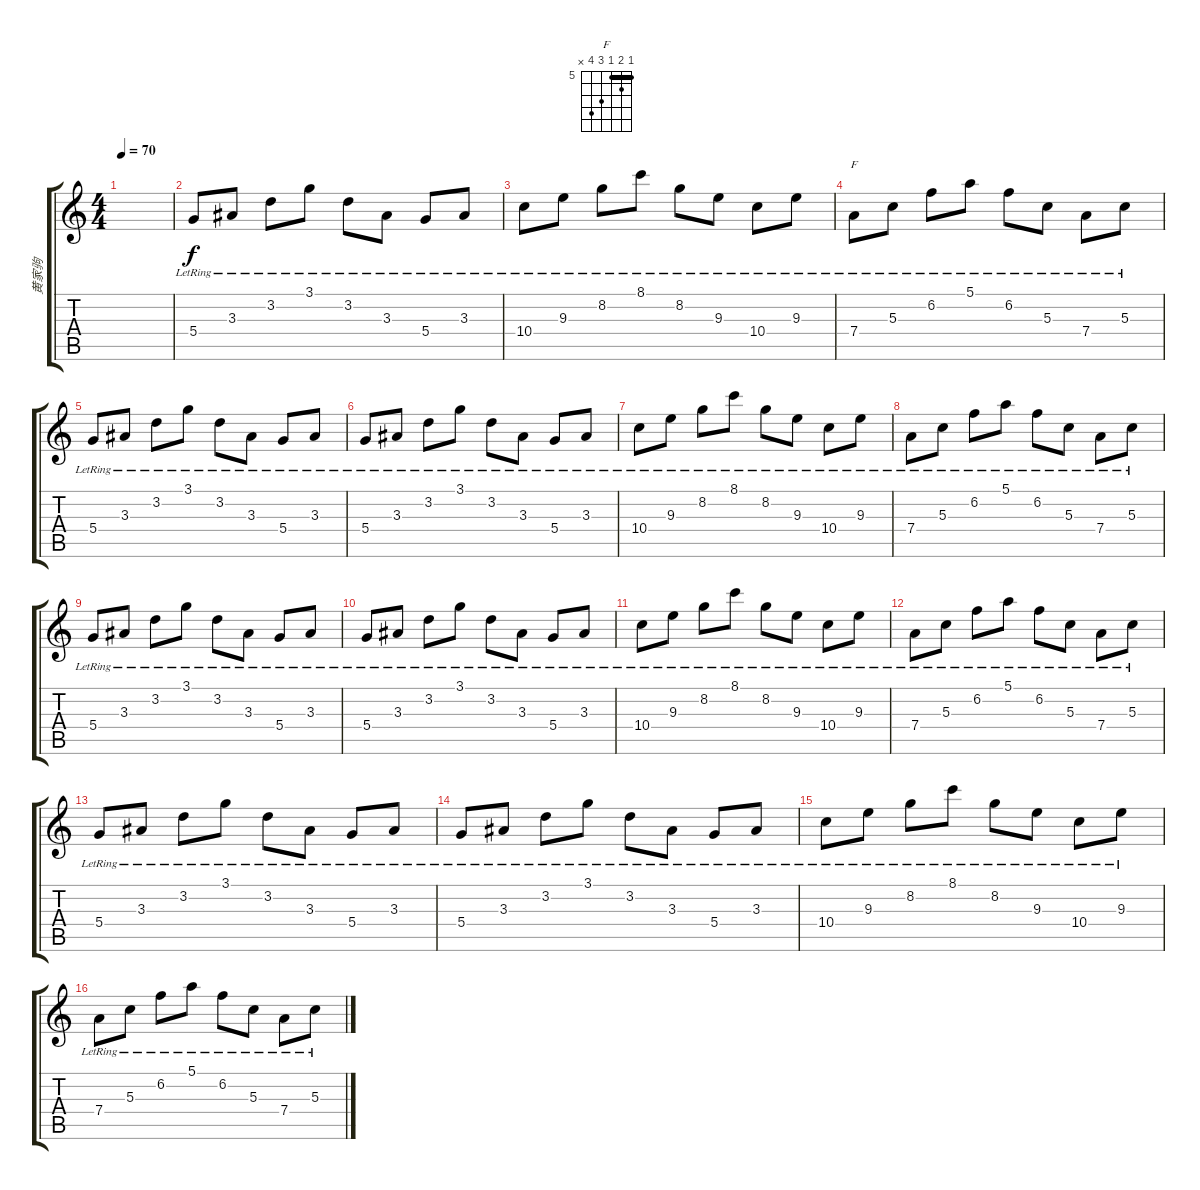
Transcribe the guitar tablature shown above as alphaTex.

\track ("黄家驹" "黄家驹") {instrument acousticguitarsteel}
\staff {score tabs}
\tuning (E4 B3 G3 D3 A2 E2) {hide}
\chord ("F" 5 6 5 7 8 x) {firstfret 5 barre 5}
\ts (4 4)
\tempo 70
\clef g2
\ks c
|
5.4{lr}.8 3.3{lr}.8 3.2{lr}.8 3.1{lr}.8 3.2{lr}.8 3.3{lr}.8 5.4{lr}.8 3.3{lr}.8 |
10.4{lr}.8 9.3{lr}.8 8.2{lr}.8 8.1{lr}.8 8.2{lr}.8 9.3{lr}.8 10.4{lr}.8 9.3{lr}.8 |
7.4{lr}.8{ch "F"} 5.3{lr}.8 6.2{lr}.8 5.1{lr}.8 6.2{lr}.8 5.3{lr}.8 7.4{lr}.8 5.3{lr}.8 |
5.4{lr}.8 3.3{lr}.8 3.2{lr}.8 3.1{lr}.8 3.2{lr}.8 3.3{lr}.8 5.4{lr}.8 3.3{lr}.8 |
5.4{lr}.8 3.3{lr}.8 3.2{lr}.8 3.1{lr}.8 3.2{lr}.8 3.3{lr}.8 5.4{lr}.8 3.3{lr}.8 |
10.4{lr}.8 9.3{lr}.8 8.2{lr}.8 8.1{lr}.8 8.2{lr}.8 9.3{lr}.8 10.4{lr}.8 9.3{lr}.8 |
7.4{lr}.8 5.3{lr}.8 6.2{lr}.8 5.1{lr}.8 6.2{lr}.8 5.3{lr}.8 7.4{lr}.8 5.3{lr}.8 |
5.4{lr}.8 3.3{lr}.8 3.2{lr}.8 3.1{lr}.8 3.2{lr}.8 3.3{lr}.8 5.4{lr}.8 3.3{lr}.8 |
5.4{lr}.8 3.3{lr}.8 3.2{lr}.8 3.1{lr}.8 3.2{lr}.8 3.3{lr}.8 5.4{lr}.8 3.3{lr}.8 |
10.4{lr}.8 9.3{lr}.8 8.2{lr}.8 8.1{lr}.8 8.2{lr}.8 9.3{lr}.8 10.4{lr}.8 9.3{lr}.8 |
7.4{lr}.8 5.3{lr}.8 6.2{lr}.8 5.1{lr}.8 6.2{lr}.8 5.3{lr}.8 7.4{lr}.8 5.3{lr}.8 |
5.4{lr}.8 3.3{lr}.8 3.2{lr}.8 3.1{lr}.8 3.2{lr}.8 3.3{lr}.8 5.4{lr}.8 3.3{lr}.8 |
5.4{lr}.8 3.3{lr}.8 3.2{lr}.8 3.1{lr}.8 3.2{lr}.8 3.3{lr}.8 5.4{lr}.8 3.3{lr}.8 |
10.4{lr}.8 9.3{lr}.8 8.2{lr}.8 8.1{lr}.8 8.2{lr}.8 9.3{lr}.8 10.4{lr}.8 9.3{lr}.8 |
7.4{lr}.8 5.3{lr}.8 6.2{lr}.8 5.1{lr}.8 6.2{lr}.8 5.3{lr}.8 7.4{lr}.8 5.3{lr}.8
